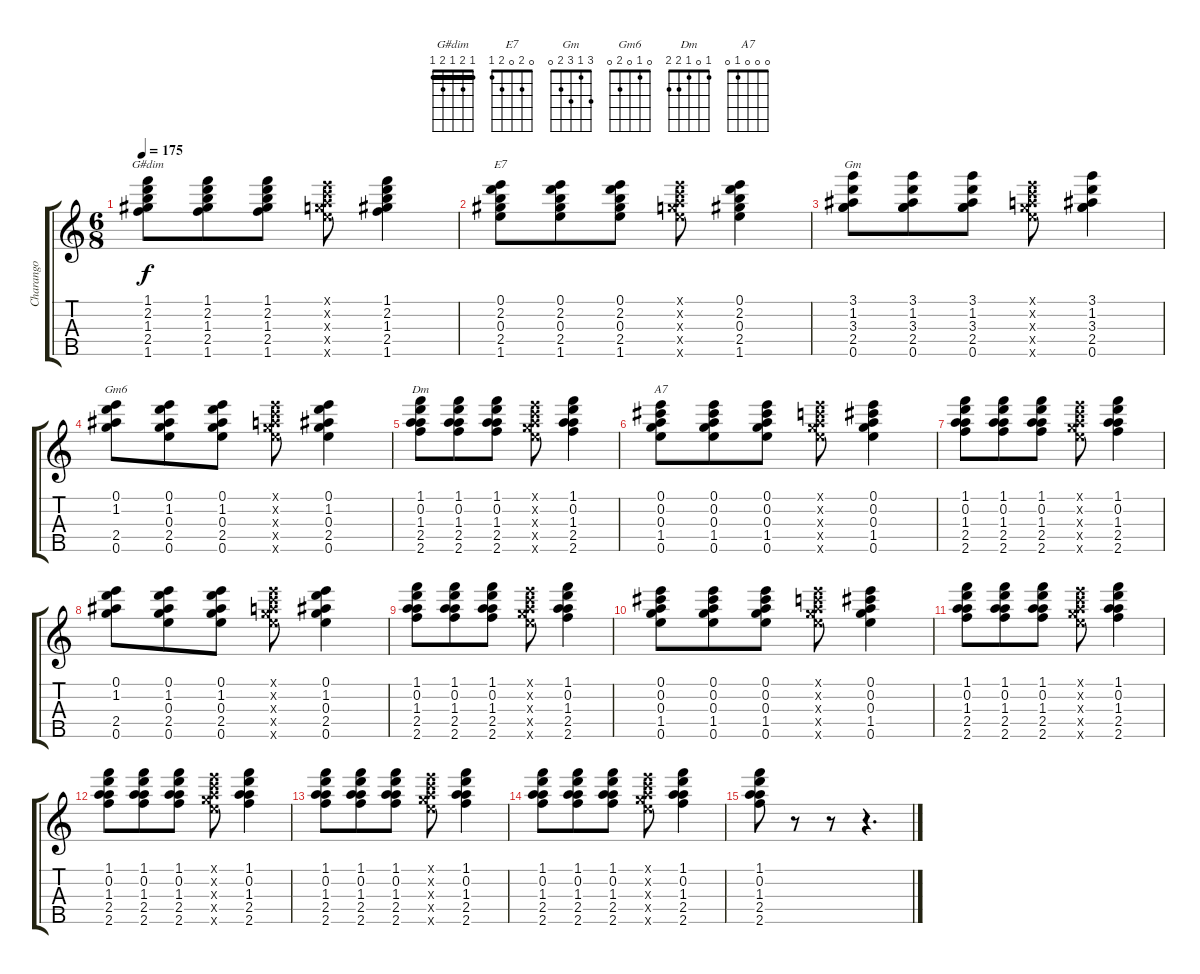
\track ("Charango" "Charango") {instrument acousticguitarnylon}
\staff {score tabs}
\tuning (E5 A4 E4 C5 G4) {hide}
\chord ("G#dim" 1 2 1 2 1) {barre 1}
\chord ("E7" 0 2 0 2 1)
\chord ("Gm" 3 1 3 2 0)
\chord ("Gm6" 0 1 0 2 0)
\chord ("Dm" 1 0 1 2 2)
\chord ("A7" 0 0 0 1 0)
\ts (6 8)
\tempo 175
\clef g2
\ks c
(1.1 2.2 1.3 2.4 1.5).8{ch "G#dim" dy f} (1.1 2.2 1.3 2.4 1.5).8 (1.1 2.2 1.3 2.4 1.5).8 (0.1{x} 0.2{x} 0.3{x} 0.4{x} 0.5{x}).8 (1.1 2.2 1.3 2.4 1.5).4 |
(0.1 2.2 0.3 2.4 1.5).8{ch "E7"} (0.1 2.2 0.3 2.4 1.5).8 (0.1 2.2 0.3 2.4 1.5).8 (0.1{x} 0.2{x} 0.3{x} 0.4{x} 0.5{x}).8 (0.1 2.2 0.3 2.4 1.5).4 |
(3.1 1.2 3.3 2.4 0.5).8{ch "Gm"} (3.1 1.2 3.3 2.4 0.5).8 (3.1 1.2 3.3 2.4 0.5).8 (0.1{x} 0.2{x} 0.3{x} 0.4{x} 0.5{x}).8 (3.1 1.2 3.3 2.4 0.5).4 |
(0.1 1.2 2.4 0.5).8{ch "Gm6"} (0.1 1.2 0.3 2.4 0.5).8 (0.1 1.2 0.3 2.4 0.5).8 (0.1{x} 0.2{x} 0.3{x} 0.4{x} 0.5{x}).8 (0.1 1.2 0.3 2.4 0.5).4 |
(1.1 0.2 1.3 2.4 2.5).8{ch "Dm"} (1.1 0.2 1.3 2.4 2.5).8 (1.1 0.2 1.3 2.4 2.5).8 (0.1{x} 0.2{x} 0.3{x} 0.4{x} 0.5{x}).8 (1.1 0.2 1.3 2.4 2.5).4 |
(0.1 0.2 0.3 1.4 0.5).8{ch "A7"} (0.1 0.2 0.3 1.4 0.5).8 (0.1 0.2 0.3 1.4 0.5).8 (0.1{x} 0.2{x} 0.3{x} 0.4{x} 0.5{x}).8 (0.1 0.2 0.3 1.4 0.5).4 |
(1.1 0.2 1.3 2.4 2.5).8 (1.1 0.2 1.3 2.4 2.5).8 (1.1 0.2 1.3 2.4 2.5).8 (0.1{x} 0.2{x} 0.3{x} 0.4{x} 0.5{x}).8 (1.1 0.2 1.3 2.4 2.5).4 |
(0.1 1.2 2.4 0.5).8 (0.1 1.2 0.3 2.4 0.5).8 (0.1 1.2 0.3 2.4 0.5).8 (0.1{x} 0.2{x} 0.3{x} 0.4{x} 0.5{x}).8 (0.1 1.2 0.3 2.4 0.5).4 |
(1.1 0.2 1.3 2.4 2.5).8 (1.1 0.2 1.3 2.4 2.5).8 (1.1 0.2 1.3 2.4 2.5).8 (0.1{x} 0.2{x} 0.3{x} 0.4{x} 0.5{x}).8 (1.1 0.2 1.3 2.4 2.5).4 |
(0.1 0.2 0.3 1.4 0.5).8 (0.1 0.2 0.3 1.4 0.5).8 (0.1 0.2 0.3 1.4 0.5).8 (0.1{x} 0.2{x} 0.3{x} 0.4{x} 0.5{x}).8 (0.1 0.2 0.3 1.4 0.5).4 |
(1.1 0.2 1.3 2.4 2.5).8 (1.1 0.2 1.3 2.4 2.5).8 (1.1 0.2 1.3 2.4 2.5).8 (0.1{x} 0.2{x} 0.3{x} 0.4{x} 0.5{x}).8 (1.1 0.2 1.3 2.4 2.5).4 |
(1.1 0.2 1.3 2.4 2.5).8 (1.1 0.2 1.3 2.4 2.5).8 (1.1 0.2 1.3 2.4 2.5).8 (0.1{x} 0.2{x} 0.3{x} 0.4{x} 0.5{x}).8 (1.1 0.2 1.3 2.4 2.5).4 |
(1.1 0.2 1.3 2.4 2.5).8 (1.1 0.2 1.3 2.4 2.5).8 (1.1 0.2 1.3 2.4 2.5).8 (0.1{x} 0.2{x} 0.3{x} 0.4{x} 0.5{x}).8 (1.1 0.2 1.3 2.4 2.5).4 |
(1.1 0.2 1.3 2.4 2.5).8 (1.1 0.2 1.3 2.4 2.5).8 (1.1 0.2 1.3 2.4 2.5).8 (0.1{x} 0.2{x} 0.3{x} 0.4{x} 0.5{x}).8 (1.1 0.2 1.3 2.4 2.5).4 |
(1.1 0.2 1.3 2.4 2.5).8 r.8 r.8 r.4{d}
